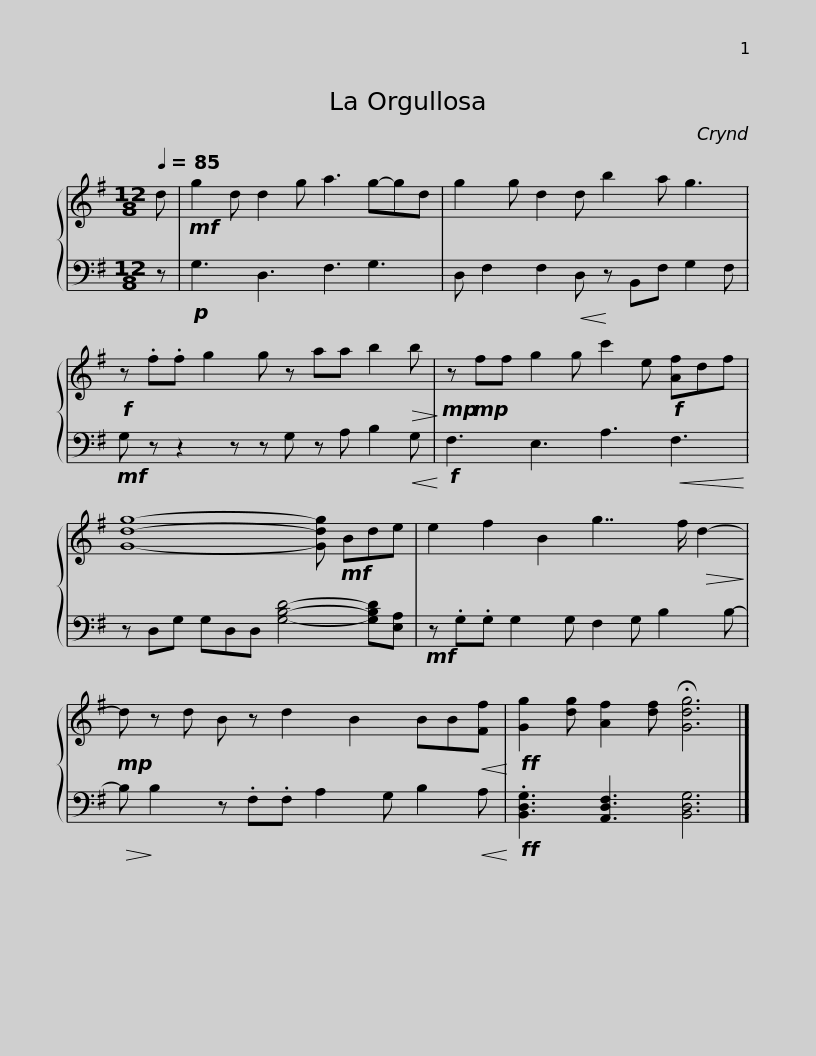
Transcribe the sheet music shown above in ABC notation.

X:1
%%score { 1 | 2 }
L:1/8
Q:1/4=85
M:12/8
I:linebreak $
K:G
V:1 treble
V:2 bass
V:1
 d |!mf! g2 d d2 g a3 g-gd | g2 g d2 d b2 a g3 |$!f! z .f.f g2 g z aa b2!>(! b!>)!!mp! | z!mp! ff g2 g c'2 e!f! [Af]df |$ %5
 [Gdg]8- [Gdg]!mf! Bde | e2 f2 B2 g7/2 f/!>(! d2-!>)! |$!mp! d z d B z d2 B2 BB!<(![Ff]!<)! |!ff! [Gg]2 [dg] [Af]2 [df] !fermata![Gdg]6 |] %9
V:2
 z |!p! G,3 D,3 F,3 G,3 | D, F,2 F,2!<(! D,!<)! z B,,F, G,2 F, |$!mf! G, z z2 z z G, z A, B,2!<(! G,!<)! |!f! F,3 E,3 A,3!<(! F,3!<)! |$ %5
 z D,G, G,D,D, [G,B,D]4- [G,B,D][E,A,] |!mf! z .G,.G, G,2 G, F,2 G, B,2 B,- |$!>(! B,!>)! B,2 z .F,.F, A,2 G, B,2!<(! A,!<)! |!ff! .[B,,D,G,]3 [A,,D,F,]3 [B,,D,G,]6 |] %9
